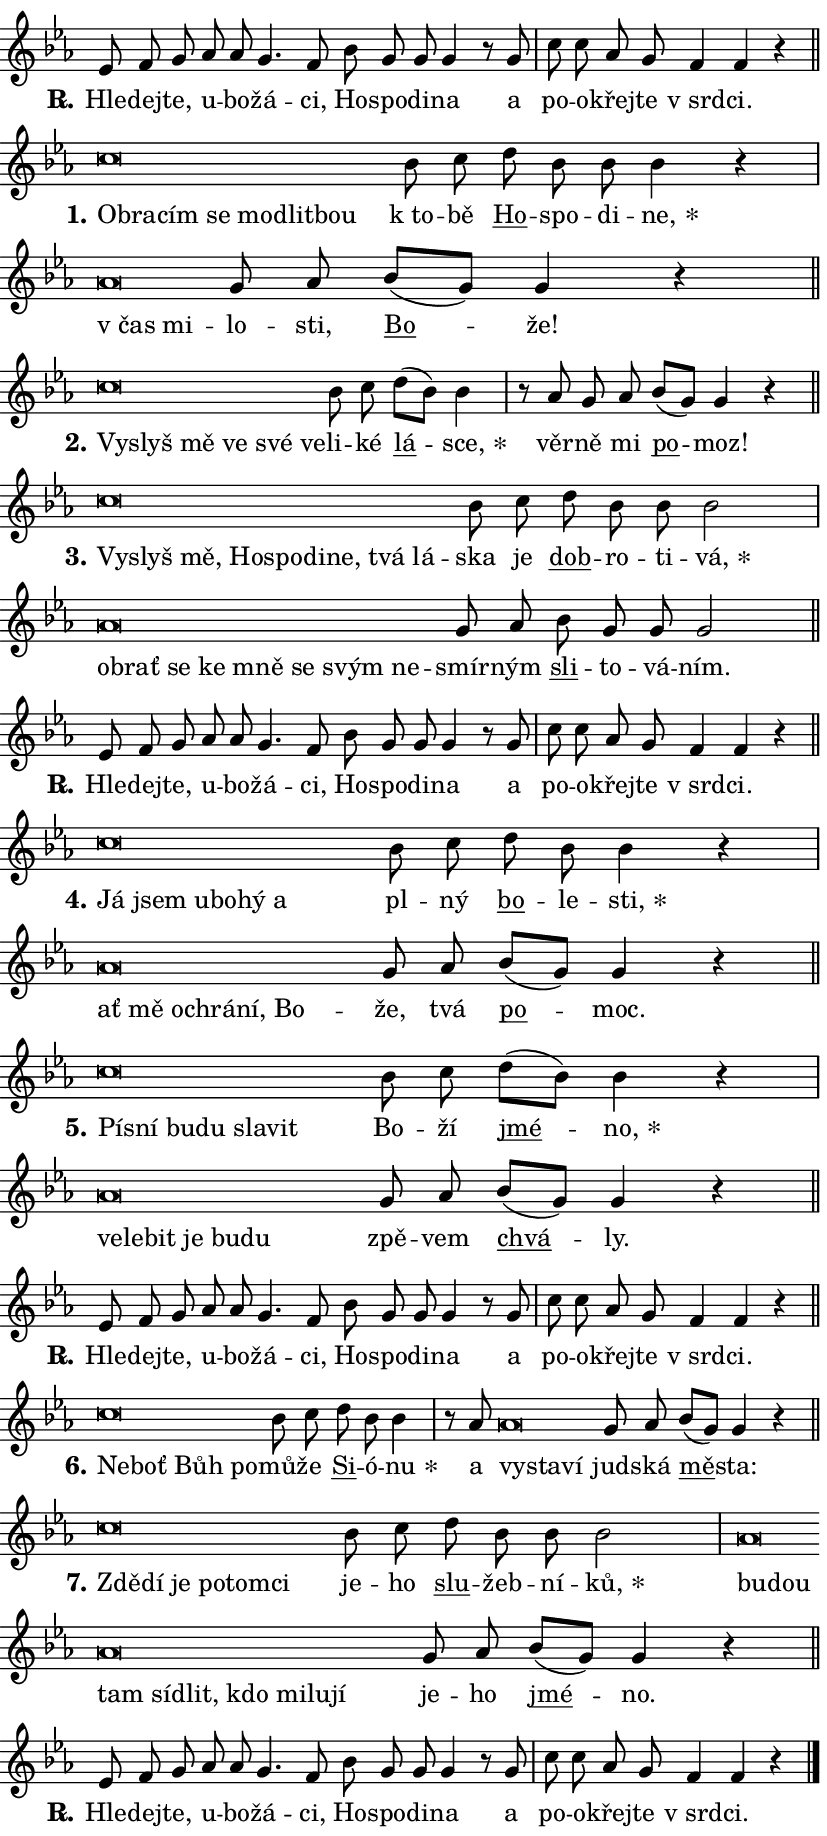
\version "2.24.0"
\header { tagline = "" }
\paper {
  indent = 0\cm
  top-margin = 0\cm
  right-margin = 0.13\cm % to fit lyric hyphens
  bottom-margin = 0\cm
  left-margin = 0\cm
  paper-width = 14\cm
  page-breaking = #ly:one-page-breaking
  system-system-spacing.basic-distance = #11
  score-system-spacing.basic-distance = #11
  ragged-last = ##f
}


%% Author: Thomas Morley
%% https://lists.gnu.org/archive/html/lilypond-user/2020-05/msg00002.html
#(define (line-position grob)
"Returns position of @var[grob} in current system:
   @code{'start}, if at first time-step
   @code{'end}, if at last time-step
   @code{'middle} otherwise
"
  (let* ((col (ly:item-get-column grob))
         (ln (ly:grob-object col 'left-neighbor))
         (rn (ly:grob-object col 'right-neighbor))
         (col-to-check-left (if (ly:grob? ln) ln col))
         (col-to-check-right (if (ly:grob? rn) rn col))
         (break-dir-left
           (and
             (ly:grob-property col-to-check-left 'non-musical #f)
             (ly:item-break-dir col-to-check-left)))
         (break-dir-right
           (and
             (ly:grob-property col-to-check-right 'non-musical #f)
             (ly:item-break-dir col-to-check-right))))
        (cond ((eqv? 1 break-dir-left) 'start)
              ((eqv? -1 break-dir-right) 'end)
              (else 'middle))))

#(define (tranparent-at-line-position vctor)
  (lambda (grob)
  "Relying on @code{line-position} select the relevant enry from @var{vctor}.
Used to determine transparency,"
    (case (line-position grob)
      ((end) (not (vector-ref vctor 0)))
      ((middle) (not (vector-ref vctor 1)))
      ((start) (not (vector-ref vctor 2))))))

noteHeadBreakVisibility =
#(define-music-function (break-visibility)(vector?)
"Makes @code{NoteHead}s transparent relying on @var{break-visibility}"
#{
  \override NoteHead.transparent =
    #(tranparent-at-line-position break-visibility)
#})

#(define delete-ledgers-for-transparent-note-heads
  (lambda (grob)
    "Reads whether a @code{NoteHead} is transparent.
If so this @code{NoteHead} is removed from @code{'note-heads} from
@var{grob}, which is supposed to be @code{LedgerLineSpanner}.
As a result ledgers are not printed for this @code{NoteHead}"
    (let* ((nhds-array (ly:grob-object grob 'note-heads))
           (nhds-list
             (if (ly:grob-array? nhds-array)
                 (ly:grob-array->list nhds-array)
                 '()))
           ;; Relies on the transparent-property being done before
           ;; Staff.LedgerLineSpanner.after-line-breaking is executed.
           ;; This is fragile ...
           (to-keep
             (remove
               (lambda (nhd)
                 (ly:grob-property nhd 'transparent #f))
               nhds-list)))
      ;; TODO find a better method to iterate over grob-arrays, similiar
      ;; to filter/remove etc for lists
      ;; For now rebuilt from scratch
      (set! (ly:grob-object grob 'note-heads)  '())
      (for-each
        (lambda (nhd)
          (ly:pointer-group-interface::add-grob grob 'note-heads nhd))
        to-keep))))

squashNotes = {
  \override NoteHead.X-extent = #'(-0.2 . 0.2)
  \override NoteHead.Y-extent = #'(-0.75 . 0)
  \override NoteHead.stencil =
    #(lambda (grob)
       (let ((pos (ly:grob-property grob 'staff-position)))
         (begin
           (if (< pos -7) (display "ERROR: Lower brevis then expected\n") (display ""))
           (if (<= pos -6) ly:text-interface::print ly:note-head::print))))
}
unSquashNotes = {
  \revert NoteHead.X-extent
  \revert NoteHead.Y-extent
  \revert NoteHead.stencil
}

hideNotes = \noteHeadBreakVisibility #begin-of-line-visible
unHideNotes = \noteHeadBreakVisibility #all-visible

% work-around for resetting accidentals
% https://lilypond.org/doc/v2.23/Documentation/notation/displaying-rhythms#unmetered-music
cadenzaMeasure = {
  \cadenzaOff
  \partial 1024 s1024
  \cadenzaOn
}

#(define-markup-command (accent layout props text) (markup?)
  "Underline accented syllable"
  (interpret-markup layout props
    #{\markup \override #'(offset . 4.3) \underline { #text }#}))

responsum = \markup \concat {
  "R" \hspace #-1.05 \path #0.1 #'((moveto 0 0.07) (lineto 0.9 0.8)) \hspace #0.05 "."
}

spaceSize = #0.6828661417322834 % exact space size for TeX Gyre Schola

\layout {
  \context {
    \Staff
    \remove "Time_signature_engraver"
    \override LedgerLineSpanner.after-line-breaking = #delete-ledgers-for-transparent-note-heads
  }
  \context {
    \Lyrics {
      \override LyricSpace.minimum-distance = \spaceSize
      \override LyricText.font-name = #"TeX Gyre Schola"
      \override LyricText.font-size = 1
      \override StanzaNumber.font-name = #"TeX Gyre Schola Bold"
      \override StanzaNumber.font-size = 1
    }
  }
  \context {
    \Score 
    \override NoteHead.text =
      #(lambda (grob) 
        (let ((pos (ly:grob-property grob 'staff-position)))
          #{\markup {
            \combine
              \halign #-0.55 \raise #(if (= pos -6) 0 0.5) \override #'(thickness . 2) \draw-line #'(3.2 . 0)
              \musicglyph "noteheads.sM1"
          }#}))
  }
}

% magnetic-lyrics.ily
%
%   written by
%     Jean Abou Samra <jean@abou-samra.fr>
%     Werner Lemberg <wl@gnu.org>
%
%   adapted by
%     Jiri Hon <jiri.hon@gmail.com>
%
% Version 2022-Apr-15

% https://www.mail-archive.com/lilypond-user@gnu.org/msg149350.html

#(define (Left_hyphen_pointer_engraver context)
   "Collect syllable-hyphen-syllable occurrences in lyrics and store
them in properties.  This engraver only looks to the left.  For
example, if the lyrics input is @code{foo -- bar}, it does the
following.

@itemize @bullet
@item
Set the @code{text} property of the @code{LyricHyphen} grob between
@q{foo} and @q{bar} to @code{foo}.

@item
Set the @code{left-hyphen} property of the @code{LyricText} grob with
text @q{foo} to the @code{LyricHyphen} grob between @q{foo} and
@q{bar}.
@end itemize

Use this auxiliary engraver in combination with the
@code{lyric-@/text::@/apply-@/magnetic-@/offset!} hook."
   (let ((hyphen #f)
         (text #f))
     (make-engraver
      (acknowledgers
       ((lyric-syllable-interface engraver grob source-engraver)
        (set! text grob)))
      (end-acknowledgers
       ((lyric-hyphen-interface engraver grob source-engraver)
        ;(when (not (grob::has-interface grob 'lyric-space-interface))
          (set! hyphen grob)));)
      ((stop-translation-timestep engraver)
       (when (and text hyphen)
         (ly:grob-set-object! text 'left-hyphen hyphen))
       (set! text #f)
       (set! hyphen #f)))))

#(define (lyric-text::apply-magnetic-offset! grob)
   "If the space between two syllables is less than the value in
property @code{LyricText@/.details@/.squash-threshold}, move the right
syllable to the left so that it gets concatenated with the left
syllable.

Use this function as a hook for
@code{LyricText@/.after-@/line-@/breaking} if the
@code{Left_@/hyphen_@/pointer_@/engraver} is active."
   (let ((hyphen (ly:grob-object grob 'left-hyphen #f)))
     (when hyphen
       (let ((left-text (ly:spanner-bound hyphen LEFT)))
         (when (grob::has-interface left-text 'lyric-syllable-interface)
           (let* ((common (ly:grob-common-refpoint grob left-text X))
                  (this-x-ext (ly:grob-extent grob common X))
                  (left-x-ext
                   (begin
                     ;; Trigger magnetism for left-text.
                     (ly:grob-property left-text 'after-line-breaking)
                     (ly:grob-extent left-text common X)))
                  ;; `delta` is the gap width between two syllables.
                  (delta (- (interval-start this-x-ext)
                            (interval-end left-x-ext)))
                  (details (ly:grob-property grob 'details))
                  (threshold (assoc-get 'squash-threshold details 0.2)))
             (when (< delta threshold)
               (let* (;; We have to manipulate the input text so that
                      ;; ligatures crossing syllable boundaries are not
                      ;; disabled.  For languages based on the Latin
                      ;; script this is essentially a beautification.
                      ;; However, for non-Western scripts it can be a
                      ;; necessity.
                      (lt (ly:grob-property left-text 'text))
                      (rt (ly:grob-property grob 'text))
                      (is-space (grob::has-interface hyphen 'lyric-space-interface))
                      (space (if is-space " " ""))
                      (extra-delta (if is-space spaceSize 0))
                      ;; Append new syllable.
                      (ltrt-space (if (and (string? lt) (string? rt))
                                (string-append lt space rt)
                                (make-concat-markup (list lt space rt))))
                      ;; Right-align `ltrt` to the right side.
                      (ltrt-space-markup (grob-interpret-markup
                               grob
                               (make-translate-markup
                                (cons (interval-length this-x-ext) 0)
                                (make-right-align-markup ltrt-space)))))
                 (begin
                   ;; Don't print `left-text`.
                   (ly:grob-set-property! left-text 'stencil #f)
                   ;; Set text and stencil (which holds all collected
                   ;; syllables so far) and shift it to the left.
                   (ly:grob-set-property! grob 'text ltrt-space)
                   (ly:grob-set-property! grob 'stencil ltrt-space-markup)
                   (ly:grob-translate-axis! grob (- (- delta extra-delta)) X))))))))))


#(define (lyric-hyphen::displace-bounds-first grob)
   ;; Make very sure this callback isn't triggered too early.
   (let ((left (ly:spanner-bound grob LEFT))
         (right (ly:spanner-bound grob RIGHT)))
     (ly:grob-property left 'after-line-breaking)
     (ly:grob-property right 'after-line-breaking)
     (ly:lyric-hyphen::print grob)))

squashThreshold = #0.4

\layout {
  \context {
    \Lyrics
    \consists #Left_hyphen_pointer_engraver
    \override LyricText.after-line-breaking =
      #lyric-text::apply-magnetic-offset!
    \override LyricHyphen.stencil = #lyric-hyphen::displace-bounds-first
    \override LyricText.details.squash-threshold = \squashThreshold
    \override LyricHyphen.minimum-distance = 0
    \override LyricHyphen.minimum-length = \squashThreshold
  }
}

squashText = \override LyricText.details.squash-threshold = 9999
unSquashText = \override LyricText.details.squash-threshold = \squashThreshold

leftText = \override LyricText.self-alignment-X = #LEFT
unLeftText = \revert LyricText.self-alignment-X

starOffset = #(lambda (grob) 
                (let ((x_offset (ly:self-alignment-interface::aligned-on-x-parent grob)))
                  (if (= x_offset 0) 0 (+ x_offset 1.2))))

star = #(define-music-function (syllable)(string?)
"Append star separator at the end of a syllable"
#{
  \once \override LyricText.X-offset = #starOffset
  \lyricmode { \markup {
    #syllable
    \override #'((font-name . "TeX Gyre Schola Bold")) \hspace #0.2 \lower #0.65 \larger "*"
  } }
#})

starAccent = #(define-music-function (syllable)(string?)
"Append star separator at the end of a syllable and make accent"
#{
  \once \override LyricText.X-offset = #starOffset
  \lyricmode { \markup {
    \accent #syllable
    \override #'((font-name . "TeX Gyre Schola Bold")) \hspace #0.2 \lower #0.65 \larger "*"
  } }
#})

breath = #(define-music-function (syllable)(string?)
"Append breathing indicator at the end of a syllable"
#{
  \lyricmode { \markup { #syllable "+" } }
#})

optionalBreath = #(define-music-function (syllable)(string?)
"Append optional breathing indicator at the end of a syllable"
#{
  \lyricmode { \markup { #syllable "(+)" } }
#})


\score {
    <<
        \new Voice = "melody" { \cadenzaOn \key es \major \relative { es'8 f g as as g4. f8 \bar "" bes g g g4 r8 g \cadenzaMeasure \bar "|" c c as g f4 f r \cadenzaMeasure \bar "||" \break } }
        \new Lyrics \lyricsto "melody" { \lyricmode { \set stanza = \responsum
Hle -- dej -- te, u -- bo -- žá -- ci, Ho -- spo -- di -- na a po -- o -- křej -- te "v srd" -- ci. } }
    >>
    \layout {}
}

\score {
    <<
        \new Voice = "melody" { \cadenzaOn \key es \major \relative { \squashNotes c''\breve*1/16 \hideNotes \breve*1/16 \bar "" \breve*1/16 \bar "" \breve*1/16 \bar "" \breve*1/16 \bar "" \breve*1/16 \breve*1/16 \bar "" \unHideNotes \unSquashNotes bes8 c \bar "" d bes bes bes4 r \cadenzaMeasure \bar "|" \squashNotes as\breve*1/16 \hideNotes \breve*1/16 \bar "" \unHideNotes \unSquashNotes g8 as \bar "" bes[( g)] g4 r \cadenzaMeasure \bar "||" \break } }
        \new Lyrics \lyricsto "melody" { \lyricmode { \set stanza = "1."
\leftText Ob -- \squashText ra -- cím se mo -- dlit -- bou \unLeftText \unSquashText "k to" -- bě \markup \accent Ho -- spo -- di -- \star ne, \leftText "v čas" \squashText mi -- \unLeftText \unSquashText lo -- sti, \markup \accent Bo -- že! } }
    >>
    \layout {}
}

\score {
    <<
        \new Voice = "melody" { \cadenzaOn \key es \major \relative { \squashNotes c''\breve*1/16 \hideNotes \breve*1/16 \bar "" \breve*1/16 \bar "" \breve*1/16 \bar "" \breve*1/16 \breve*1/16 \bar "" \unHideNotes \unSquashNotes bes8 c \bar "" d[( bes)] bes4 \cadenzaMeasure \bar "|" r8 as g8 as \bar "" bes[( g)] g4 r \cadenzaMeasure \bar "||" \break } }
        \new Lyrics \lyricsto "melody" { \lyricmode { \set stanza = "2."
\leftText Vy -- \squashText slyš mě ve své ve -- \unLeftText \unSquashText li -- ké \markup \accent lá -- \star sce, věr -- ně mi \markup \accent po -- moz! } }
    >>
    \layout {}
}

\score {
    <<
        \new Voice = "melody" { \cadenzaOn \key es \major \relative { \squashNotes c''\breve*1/16 \hideNotes \breve*1/16 \bar "" \breve*1/16 \bar "" \breve*1/16 \bar "" \breve*1/16 \bar "" \breve*1/16 \bar "" \breve*1/16 \bar "" \breve*1/16 \breve*1/16 \bar "" \unHideNotes \unSquashNotes bes8 c \bar "" d bes bes bes2 \cadenzaMeasure \bar "|" \squashNotes as\breve*1/16 \hideNotes \breve*1/16 \bar "" \breve*1/16 \bar "" \breve*1/16 \bar "" \breve*1/16 \bar "" \breve*1/16 \bar "" \breve*1/16 \breve*1/16 \bar "" \unHideNotes \unSquashNotes g8 as \bar "" bes g g g2 \cadenzaMeasure \bar "||" \break } }
        \new Lyrics \lyricsto "melody" { \lyricmode { \set stanza = "3."
\leftText Vy -- \squashText slyš mě, Ho -- spo -- di -- ne, tvá lá -- \unLeftText \unSquashText ska je \markup \accent dob -- ro -- ti -- \star vá, \leftText ob -- \squashText rať se ke mně se svým ne -- \unLeftText \unSquashText smír -- ným \markup \accent sli -- to -- vá -- ním. } }
    >>
    \layout {}
}

\score {
    <<
        \new Voice = "melody" { \cadenzaOn \key es \major \relative { es'8 f g as as g4. f8 \bar "" bes g g g4 r8 g \cadenzaMeasure \bar "|" c c as g f4 f r \cadenzaMeasure \bar "||" \break } }
        \new Lyrics \lyricsto "melody" { \lyricmode { \set stanza = \responsum
Hle -- dej -- te, u -- bo -- žá -- ci, Ho -- spo -- di -- na a po -- o -- křej -- te "v srd" -- ci. } }
    >>
    \layout {}
}

\score {
    <<
        \new Voice = "melody" { \cadenzaOn \key es \major \relative { \squashNotes c''\breve*1/16 \hideNotes \breve*1/16 \bar "" \breve*1/16 \bar "" \breve*1/16 \bar "" \breve*1/16 \breve*1/16 \bar "" \unHideNotes \unSquashNotes bes8 c \bar "" d bes bes4 r \cadenzaMeasure \bar "|" \squashNotes as\breve*1/16 \hideNotes \breve*1/16 \bar "" \breve*1/16 \bar "" \breve*1/16 \bar "" \breve*1/16 \breve*1/16 \bar "" \unHideNotes \unSquashNotes g8 as \bar "" bes[( g)] g4 r \cadenzaMeasure \bar "||" \break } }
        \new Lyrics \lyricsto "melody" { \lyricmode { \set stanza = "4."
\leftText Já \squashText jsem u -- bo -- hý a \unLeftText \unSquashText pl -- ný \markup \accent bo -- le -- \star sti, \leftText ať \squashText mě o -- chrá -- ní, Bo -- \unLeftText \unSquashText že, tvá \markup \accent po -- moc. } }
    >>
    \layout {}
}

\score {
    <<
        \new Voice = "melody" { \cadenzaOn \key es \major \relative { \squashNotes c''\breve*1/16 \hideNotes \breve*1/16 \bar "" \breve*1/16 \bar "" \breve*1/16 \bar "" \breve*1/16 \breve*1/16 \bar "" \unHideNotes \unSquashNotes bes8 c \bar "" d[( bes)] bes4 r \cadenzaMeasure \bar "|" \squashNotes as\breve*1/16 \hideNotes \breve*1/16 \bar "" \breve*1/16 \bar "" \breve*1/16 \bar "" \breve*1/16 \breve*1/16 \bar "" \unHideNotes \unSquashNotes g8 as \bar "" bes[( g)] g4 r \cadenzaMeasure \bar "||" \break } }
        \new Lyrics \lyricsto "melody" { \lyricmode { \set stanza = "5."
\leftText Pí -- \squashText sní bu -- du sla -- vit \unLeftText \unSquashText Bo -- ží \markup \accent jmé -- \star no, \leftText ve -- \squashText le -- bit je bu -- du \unLeftText \unSquashText zpě -- vem \markup \accent chvá -- ly. } }
    >>
    \layout {}
}

\score {
    <<
        \new Voice = "melody" { \cadenzaOn \key es \major \relative { es'8 f g as as g4. f8 \bar "" bes g g g4 r8 g \cadenzaMeasure \bar "|" c c as g f4 f r \cadenzaMeasure \bar "||" \break } }
        \new Lyrics \lyricsto "melody" { \lyricmode { \set stanza = \responsum
Hle -- dej -- te, u -- bo -- žá -- ci, Ho -- spo -- di -- na a po -- o -- křej -- te "v srd" -- ci. } }
    >>
    \layout {}
}

\score {
    <<
        \new Voice = "melody" { \cadenzaOn \key es \major \relative { \squashNotes c''\breve*1/16 \hideNotes \breve*1/16 \bar "" \breve*1/16 \breve*1/16 \bar "" \unHideNotes \unSquashNotes bes8 c \bar "" d bes bes4 \cadenzaMeasure \bar "|" r8 as8 \squashNotes as\breve*1/16 \hideNotes \breve*1/16 \breve*1/16 \bar "" \unHideNotes \unSquashNotes g8 as \bar "" bes[( g)] g4 r \cadenzaMeasure \bar "||" \break } }
        \new Lyrics \lyricsto "melody" { \lyricmode { \set stanza = "6."
\leftText Ne -- \squashText boť Bůh po -- \unLeftText \unSquashText mů -- že \markup \accent Si -- ó -- \star nu a \leftText vy -- \squashText sta -- ví \unLeftText \unSquashText jud -- ská \markup \accent mě -- sta: } }
    >>
    \layout {}
}

\score {
    <<
        \new Voice = "melody" { \cadenzaOn \key es \major \relative { \squashNotes c''\breve*1/16 \hideNotes \breve*1/16 \bar "" \breve*1/16 \bar "" \breve*1/16 \bar "" \breve*1/16 \breve*1/16 \bar "" \unHideNotes \unSquashNotes bes8 c \bar "" d bes bes bes2 \cadenzaMeasure \bar "|" \squashNotes as\breve*1/16 \hideNotes \breve*1/16 \bar "" \breve*1/16 \bar "" \breve*1/16 \bar "" \breve*1/16 \bar "" \breve*1/16 \bar "" \breve*1/16 \bar "" \breve*1/16 \breve*1/16 \bar "" \unHideNotes \unSquashNotes g8 as \bar "" bes[( g)] g4 r \cadenzaMeasure \bar "||" \break } }
        \new Lyrics \lyricsto "melody" { \lyricmode { \set stanza = "7."
\leftText Zdě -- \squashText dí je po -- tom -- ci \unLeftText \unSquashText je -- ho \markup \accent slu -- žeb -- ní -- \star ků, \leftText bu -- \squashText dou tam sí -- dlit, kdo mi -- lu -- jí \unLeftText \unSquashText je -- ho \markup \accent jmé -- no. } }
    >>
    \layout {}
}

\score {
    <<
        \new Voice = "melody" { \cadenzaOn \key es \major \relative { es'8 f g as as g4. f8 \bar "" bes g g g4 r8 g \cadenzaMeasure \bar "|" c c as g f4 f r \cadenzaMeasure \bar "||" \break } \bar "|." }
        \new Lyrics \lyricsto "melody" { \lyricmode { \set stanza = \responsum
Hle -- dej -- te, u -- bo -- žá -- ci, Ho -- spo -- di -- na a po -- o -- křej -- te "v srd" -- ci. } }
    >>
    \layout {}
}
